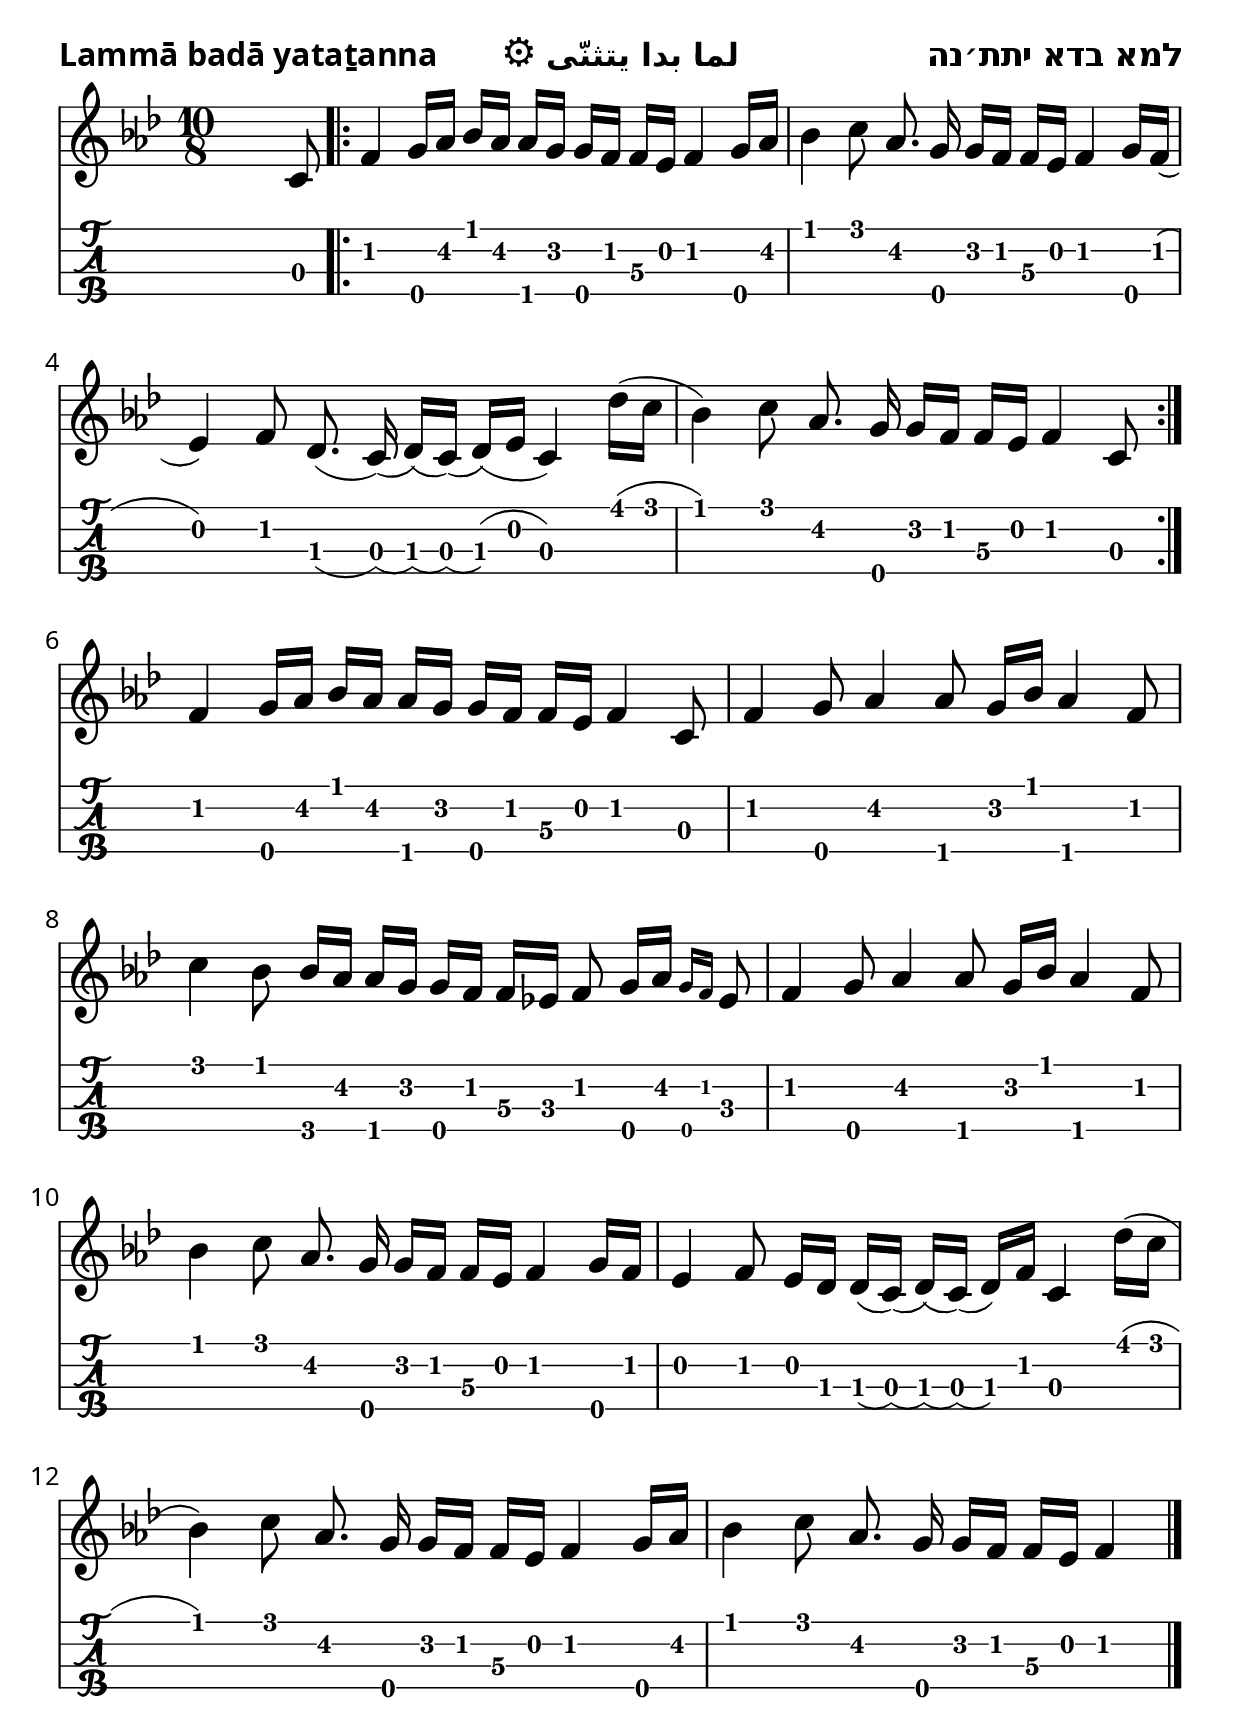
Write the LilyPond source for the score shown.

\include "../ĉiea.ly"

\header {
  titolo-xx     = "لما بدا يتثنّى"
  titolo-he     = "למא בדא יתת׳נה"
  titolo-eo     = "Lammā badā yataṯanna"
  komponisto-xx = ""
  komponisto-he = ""
  komponisto-eo = ""
  ikono         = "⚙"
}

\include "../titolo.ly"

melodio = {
  \tempo 4 = 80
  \time 10/8
  \key c \phrygian
  s2 s s8 c |
  \repeat volta 2 {
	f4 g16\4 aes bes aes aes\4 g\2 g\4 f f\3 e f4 g16\4 aes |
	bes4 c'8 aes8. g16\4 g\2 f f\3 e f4 g16\4 f( |
	e4) f8 des8.( c16)( des)( c)( des)( e c4) des'16( c' |
	bes4) c'8 aes8. g16\4 g\2 f f\3 e f4 c8 |
  }
  f4 g16\4 aes bes aes aes\4 g\2 g\4 f f\3 e f4 c8 |
  f4 g8\4 aes4 aes8\4 g16 bes aes4\4 f8 | %optimal fingering?
  c'4 bes8 bes16\4 aes aes\4 g\2 g\4 f f\3 ees f8 g16\4 aes \grace { g\4 f } ees8 |
  f4 g8\4 aes4 aes8\4 g16 bes aes4\4 f8 | %optimal fingering?
  bes4 c'8 aes8. g16\4 g\2 f f\3 e f4 g16\4 f |
  e4 f8 e16 des des( c)( des)( c)( des) f c4 des'16( c' |
  bes4) c'8 aes8. g16\4 g\2 f f\3 e f4 g16\4 aes |
  bes4 c'8 aes8. g16\4 g\2 f f\3 e f4 \bar "|."
}

\include "../muziko.ly"
